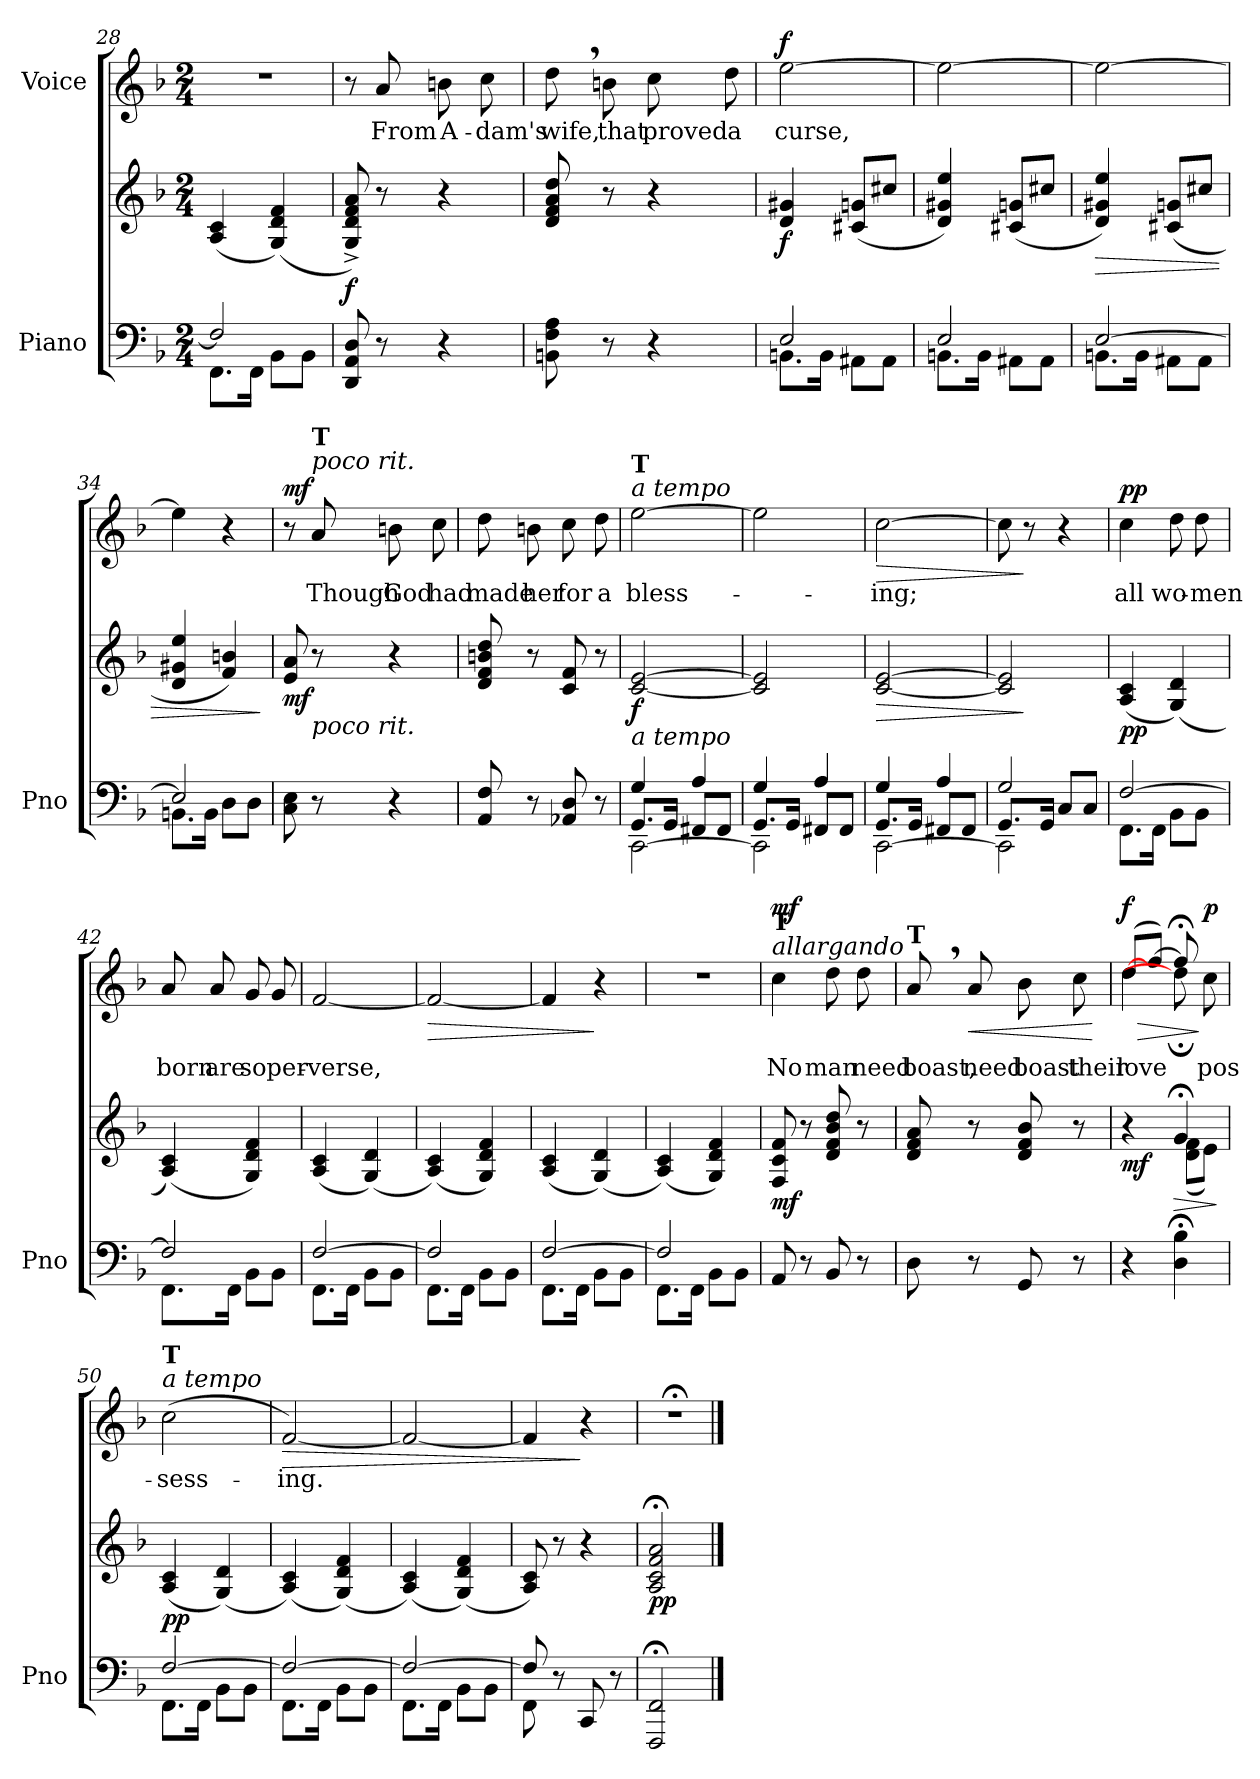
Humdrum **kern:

**kern	**kern	**dynam	**kern	**text	**dynam
*part2	*part2	*part2	*part1	*part1	*part1
*staff3	*staff2	*staff2/3	*staff1	*staff1	*staff1
*I"Piano	*	*	*I"Voice	*	*
*I'Pno	*	*	*	*	*
*clefF4	*clefG2	*	*clefG2	*	*
*k[b-]	*k[b-]	*	*k[b-]	*	*
*M2/4	*M2/4	*	*M2/4	*	*
=28	=28	=28	=28	=28	=28
*^	*	*	*	*	*
2F/]	8.FF\L	(<4A/ 4c/	.	2r	.	.
.	16FF\Jk	.	.	.	.	.
.	8BB-\L	(<4G/ 4d/ 4f/)	.	.	.	.
.	8BB-\J	.	.	.	.	.
=29	=29	=29	=29	=29	=29	=29
!	!	!	!LO:DY:b	!	!	!LO:DY:a
!	!	!	!	!	!	!LO:DY:n=1:a
*v	*v	*	*	*	*	*
8DD/ 8AA/ 8D/	8G/^ 8d/^ 8f/^ 8a/^)	f	8r	.	f other-dynamics
!	!	!	!	!LO:LY:b	!
8r	8r	.	8a/	From	.
!	!	!	!	!LO:LY:b	!
4r	4r	.	8bn\	A-	.
!	!	!	!	!LO:LY:b	!
.	.	.	8cc\	-dam's	.
=30	=30	=30	=30	=30	=30
!	!	!	!	!LO:LY:b	!
8BBn\ 8F\ 8A\	8d/ 8f/ 8a/ 8dd/	.	8dd,\	wife,	.
!	!	!	!	!LO:LY:b	!
8r	8r	.	8bn\	that	.
!	!	!	!	!LO:LY:b	!
4r	4r	.	8cc\	proved	.
!	!	!	!	!LO:LY:b	!
.	.	.	8dd\	a	.
!!LO:LB:g=z
=31	=31	=31	=31	=31	=31
*^	*	*	*	*	*
!	!	!	!LO:DY:b	!	!LO:LY:b	!LO:DY:a
2E/	8.BBn\L	4d/ 4g#X/	f	[2ee\	curse,	f
.	16BB\Jk	.	.	.	.	.
.	8AA#X\L	(>8c#X/ 8gn/L	.	.	.	.
.	8AA#\J	8cc#X/J	.	.	.	.
=32	=32	=32	=32	=32	=32	=32
2E/	8.BBn\L	4d/ 4g#X/ 4ee/)	.	2ee\_	.	.
.	16BB\Jk	.	.	.	.	.
.	8AA#X\L	(>8c#X/ 8gn/L	.	.	.	.
.	8AA#\J	8cc#X/J	.	.	.	.
=33	=33	=33	=33	=33	=33	=33
!	!	!	!LO:HP:b	!	!	!
[2E/	8.BBn\L	4d/ 4g#X/ 4ee/)	>	2ee\_	.	.
.	16BB\Jk	.	.	.	.	.
.	8AA#X\L	(>8c#X/ 8gn/L	.	.	.	.
.	8AA#\J	8cc#X/J	.	.	.	.
=34	=34	=34	=34	=34	=34	=34
2E/]	8.BBn\L	4d/ 4g#X/ 4ee/	.	4ee\]	.	.
.	16BB\Jk	.	.	.	.	.
.	8D\L	4f/ 4bn/)	.	4r	.	.
.	8D\J	.	.	.	.	.
*v	*v	*	*	*	*	*
.	.	]	.	.	.
=35	=35	=35	=35	=35	=35
!	!	!LO:DY:b	!	!	!LO:DY:a
8C\ 8E\	8e/ 8a/	mf	8r	.	mf
!	!	!	!LO:TX:a:i:t=poco rit.	!	!
!	!	!	!LO:TX:a:B:t=T	!	!
!	!LO:TX:b:i:t=poco rit.	!	!	!	!
!	!	!	!	!LO:LY:b	!
8r	8r	.	8a/	Though	.
!	!	!	!	!LO:LY:b	!
4r	4r	.	8bn\	God	.
!	!	!	!	!LO:LY:b	!
.	.	.	8cc\	had	.
!!LO:PB:g=z
=36	=36	=36	=36	=36	=36
!	!	!	!	!LO:LY:b	!
8AA/ 8F/	8d/ 8f/ 8bn/ 8dd/	.	8dd\	made	.
!	!	!	!	!LO:LY:b	!
8r	8r	.	8bn\	her	.
!	!	!	!	!LO:LY:b	!
8AA-X/ 8D/	8c/ 8f/	.	8cc\	for	.
!	!	!	!	!LO:LY:b	!
8r	8r	.	8dd\	a	.
=37	=37	=37	=37	=37	=37
*^	*	*	*	*	*
*	*^	*	*	*	*	*
!	!	!	!	!	!LO:TX:a:i:t=a tempo	!	!
!	!	!	!	!	!LO:TX:a:B:t=T	!	!
!	!	!	!LO:TX:b:i:t=a tempo	!	!	!	!
!	!	!	!	!LO:DY:b	!	!LO:LY:b	!
4G/	8.GG/L	[2CC\	[2c/ [2e/	f	[2ee\	bless-	.
.	16GG/Jk	.	.	.	.	.	.
4A/	8FF#X/L	.	.	.	.	.	.
.	8FF#/J	.	.	.	.	.	.
=38	=38	=38	=38	=38	=38	=38	=38
4G/	8.GG/L	2CC\]	2c/] 2e/]	.	2ee\]	.	.
.	16GG/Jk	.	.	.	.	.	.
4A/	8FF#X/L	.	.	.	.	.	.
.	8FF#/J	.	.	.	.	.	.
=39	=39	=39	=39	=39	=39	=39	=39
!	!	!	!	!LO:HP:b	!	!LO:LY:b	!LO:HP:b
4G/	8.GG/L	[2CC\	[2c/ [2e/	>	[2cc\	-ing;	>
.	16GG/Jk	.	.	.	.	.	.
4A/	8FF#X/L	.	.	.	.	.	.
.	8FF#/J	.	.	.	.	.	.
=40	=40	=40	=40	=40	=40	=40	=40
*	*	*	*^	*	*	*	*
2G/	8.GG/L	2CC\]	2c/] 2e/]	8ryy	.	8cc\]	.	.
.	.	.	.	4.ryy	]	8r	.	]
.	16GG/Jk	.	.	.	.	.	.	.
.	8C/L	.	.	.	.	4r	.	.
.	8C/J	.	.	.	.	.	.	.
*	*v	*v	*	*	*	*	*	*
*	*	*v	*v	*	*	*	*
!!LO:LB:g=z
=41	=41	=41	=41	=41	=41	=41
!	!	!	!LO:DY:b	!	!LO:LY:b	!LO:DY:a
[2F/	8.FF\L	(<4A/ 4c/	pp	4cc\	all	pp
.	16FF\Jk	.	.	.	.	.
!	!	!	!	!	!LO:LY:b	!
.	8BB-\L	(<4G/ 4d/)	.	8dd\	wo-	.
!	!	!	!	!	!LO:LY:b	!
.	8BB-\J	.	.	8dd\	-men	.
=42	=42	=42	=42	=42	=42	=42
!	!	!	!	!	!LO:LY:b	!
2F/]	8.FF\L	(<4A/ 4c/)	.	8a/	born	.
!	!	!	!	!	!LO:LY:b	!
.	.	.	.	8a/	are	.
.	16FF\Jk	.	.	.	.	.
!	!	!	!	!	!LO:LY:b	!
.	8BB-\L	4G/ 4d/ 4f/)	.	8g/	so	.
!	!	!	!	!	!LO:LY:b	!
.	8BB-\J	.	.	8g/	per-	.
=43	=43	=43	=43	=43	=43	=43
!	!	!	!	!	!LO:LY:b	!
[2F/	8.FF\L	(<4A/ 4c/	.	[2f/	-verse,	.
.	16FF\Jk	.	.	.	.	.
.	8BB-\L	(<4G/ 4d/)	.	.	.	.
.	8BB-\J	.	.	.	.	.
=44	=44	=44	=44	=44	=44	=44
!	!	!	!	!	!	!LO:HP:b
2F/]	8.FF\L	(<4A/ 4c/)	.	2f/_	.	>
.	16FF\Jk	.	.	.	.	.
.	8BB-\L	4G/ 4d/ 4f/)	.	.	.	.
.	8BB-\J	.	.	.	.	.
=45	=45	=45	=45	=45	=45	=45
[2F/	8.FF\L	(<4A/ 4c/	.	4f/]	.	.
.	16FF\Jk	.	.	.	.	.
.	8BB-\L	(<4G/ 4d/)	.	4r	.	]
.	8BB-\J	.	.	.	.	.
!!LO:LB:g=z
=46	=46	=46	=46	=46	=46	=46
2F/]	8.FF\L	(<4A/ 4c/)	.	2r	.	.
.	16FF\Jk	.	.	.	.	.
.	8BB-\L	4G/ 4d/ 4f/)	.	.	.	.
.	8BB-\J	.	.	.	.	.
=47	=47	=47	=47	=47	=47	=47
!	!	!	!	!LO:TX:a:i:t=allargando	!	!
!	!	!	!	!LO:TX:a:B:t=T	!	!
!	!	!	!LO:DY:b	!	!LO:LY:b	!LO:DY:a
*v	*v	*	*	*	*	*
8AA/	8F/ 8c/ 8f/	mf	4cc\	No	mf
8r	8r	.	.	.	.
!	!	!	!	!LO:LY:b	!
8BB-/	8d/ 8f/ 8b-/ 8dd/	.	8dd\	man	.
!	!	!	!	!LO:LY:b	!
8r	8r	.	8dd\	need	.
=48	=48	=48	=48	=48	=48
!	!	!	!LO:TX:a:B:t=T	!	!
!	!	!	!	!LO:LY:b	!
8D\	8d/ 8f/ 8a/	.	8a,/	boast,	.
!	!	!	!	!LO:LY:b	!LO:HP:b
8r	8r	.	8a/	need	<
!	!	!	!	!LO:LY:b	!
8GG/	8d/ 8f/ 8b-/	.	8b-\	boast	.
!	!	!	!	!LO:LY:b	!
8r	8r	.	8cc\	their	.
.	.	.	.	.	[
=49	=49	=49	=49	=49	=49
*	*^	*	*	*	*
!	!	!	!	!LO:TX:a:B:t=T	!	!
!	!	!	!LO:DY:b	!	!LO:LY:b	!LO:HP:b
*	*	*	*	*^	*	*
!	!	!	!	!	!	!	!LO:DY:n=1:a
4r	4r	4ryy	mf	(>[8dd/L	4dd\	love	> f
.	.	.	.	[8ff/J)	.	.	.
!	!	!	!LO:HP:b	!	!	!	!
4D\; 4B-\;	4g;</	(>8d\ 8f\L	>	8ff;</]	8dd;\]	.	.
!	!	!	!	!	!	!LO:LY:b	!LO:DY:n=2:a
.	.	8e\J)	.	8cc\	8reyy	pos-	] p
*	*v	*v	*	*	*	*	*
*	*	*	*v	*v	*	*
.	.	]	.	.	.
!!LO:LB:g=z
=50	=50	=50	=50	=50	=50
*^	*	*	*	*	*
!	!	!	!	!LO:TX:a:i:t=a tempo	!	!
!	!	!	!	!LO:TX:a:B:t=T	!	!
!	!	!	!LO:DY:b	!	!LO:LY:b	!
[2F/	8.FF\L	(<4A/ 4c/	pp	(>2cc\	-sess-	.
.	16FF\Jk	.	.	.	.	.
.	8BB-\L	(<4G/ 4d/)	.	.	.	.
.	8BB-\J	.	.	.	.	.
=51	=51	=51	=51	=51	=51	=51
!	!	!	!	!	!LO:LY:b	!LO:HP:b
2F/_	8.FF\L	(<4A/ 4c/)	.	[2f/)	-ing.	>
.	16FF\Jk	.	.	.	.	.
.	8BB-\L	(<4G/ 4d/ 4f/)	.	.	.	.
.	8BB-\J	.	.	.	.	.
=52	=52	=52	=52	=52	=52	=52
2F/_	8.FF\L	(<4A/ 4c/)	.	2f/_	.	.
.	16FF\Jk	.	.	.	.	.
.	8BB-\L	(<4G/ 4d/ 4f/)	.	.	.	.
.	8BB-\J	.	.	.	.	.
=53	=53	=53	=53	=53	=53	=53
8F/]	8FF\	8A/ 8c/)	.	4f/]	.	.
8r	8ryy	8r	.	.	.	.
8CC/	8ryy	4r	.	4r	.	]
8r	8ryy	.	.	.	.	.
=54	=54	=54	=54	=54	=54	=54
!	!	!	!LO:DY:b	!	!	!
*v	*v	*	*	*	*	*
2FFF/; 2FF/;	2A/;< 2c/;< 2f/;< 2a/;<	pp	2r;<	.	.
==	==	==	==	==	==
*-	*-	*-	*-	*-	*-
